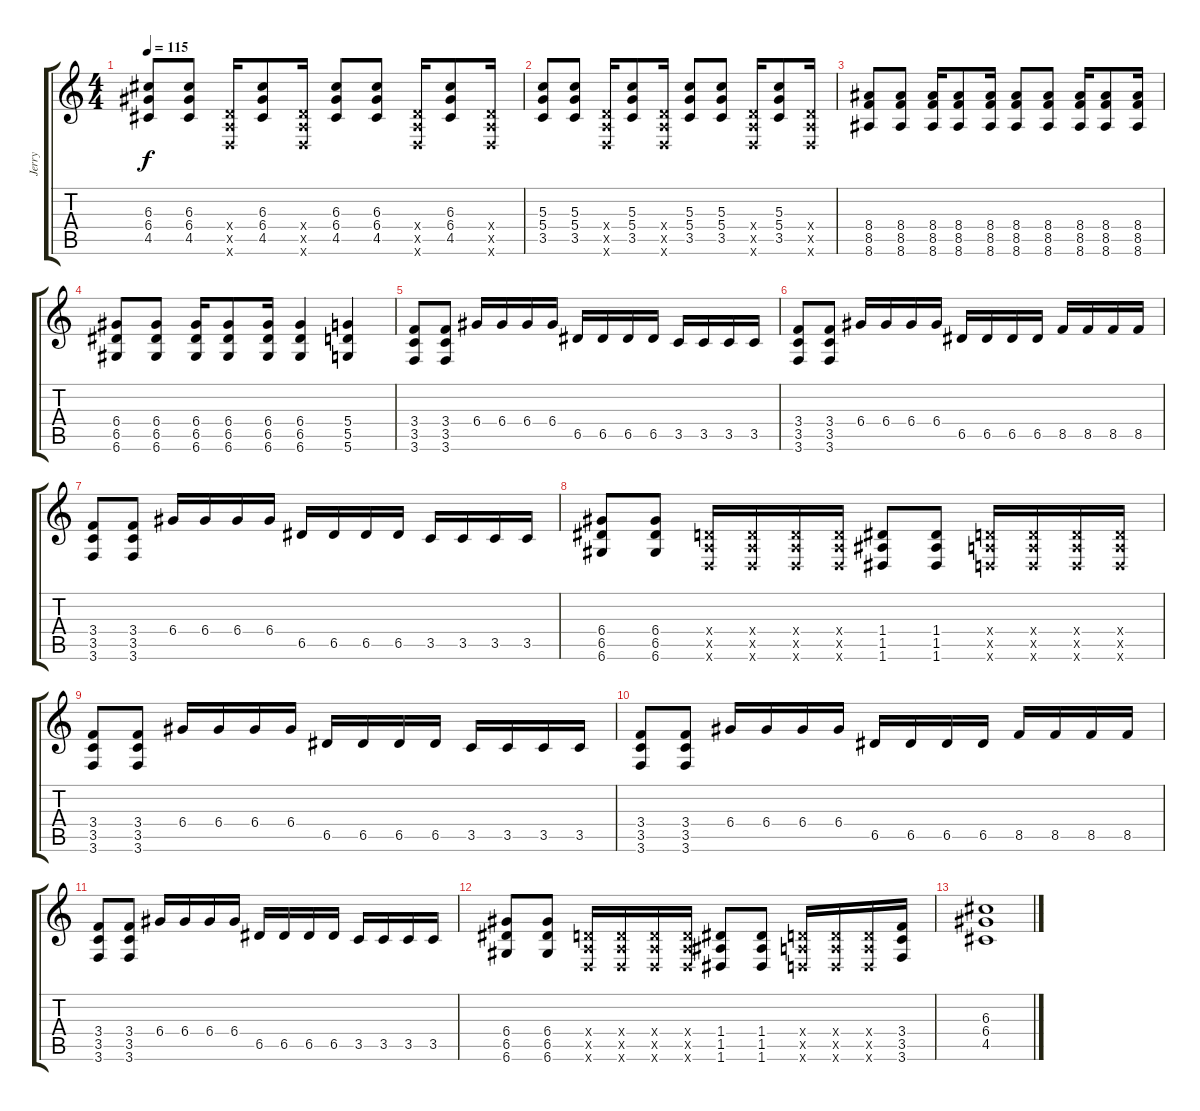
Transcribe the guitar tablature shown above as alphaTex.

\track ("Jerry" "Jerry") {instrument overdrivenguitar}
\staff {score tabs}
\tuning (E4 B3 G3 D3 A2 D2) {hide}
\ts (4 4)
\tempo 115
\clef g2
\ks c
(6.3 6.4 4.5).8{dy f} (6.3 6.4 4.5).8 (0.4{x} 0.5{x} 0.6{x}).16 (6.3 6.4 4.5).8 (0.4{x} 0.5{x} 0.6{x}).16 (6.3 6.4 4.5).8 (6.3 6.4 4.5).8 (0.4{x} 0.5{x} 0.6{x}).16 (6.3 6.4 4.5).8 (0.4{x} 0.5{x} 0.6{x}).16 |
(5.3 5.4 3.5).8 (5.3 5.4 3.5).8 (0.4{x} 0.5{x} 0.6{x}).16 (5.3 5.4 3.5).8 (0.4{x} 0.5{x} 0.6{x}).16 (5.3 5.4 3.5).8 (5.3 5.4 3.5).8 (0.4{x} 0.5{x} 0.6{x}).16 (5.3 5.4 3.5).8 (0.4{x} 0.5{x} 0.6{x}).16 |
(8.4 8.5 8.6).8 (8.4 8.5 8.6).8 (8.4 8.5 8.6).16 (8.4 8.5 8.6).8 (8.4 8.5 8.6).16 (8.4 8.5 8.6).8 (8.4 8.5 8.6).8 (8.4 8.5 8.6).16 (8.4 8.5 8.6).8 (8.4 8.5 8.6).16 |
(6.4 6.5 6.6).8 (6.4 6.5 6.6).8 (6.4 6.5 6.6).16 (6.4 6.5 6.6).8 (6.4 6.5 6.6).16 (6.4 6.5 6.6).4 (5.4 5.5 5.6).4 |
(3.4 3.5 3.6).8 (3.4 3.5 3.6).8 6.4.16 6.4.16 6.4.16 6.4.16 6.5.16 6.5.16 6.5.16 6.5.16 3.5.16 3.5.16 3.5.16 3.5.16 |
(3.4 3.5 3.6).8 (3.4 3.5 3.6).8 6.4.16 6.4.16 6.4.16 6.4.16 6.5.16 6.5.16 6.5.16 6.5.16 8.5.16 8.5.16 8.5.16 8.5.16 |
(3.4 3.5 3.6).8 (3.4 3.5 3.6).8 6.4.16 6.4.16 6.4.16 6.4.16 6.5.16 6.5.16 6.5.16 6.5.16 3.5.16 3.5.16 3.5.16 3.5.16 |
(6.4 6.5 6.6).8 (6.4 6.5 6.6).8 (0.4{x} 0.5{x} 0.6{x}).16 (0.4{x} 0.5{x} 0.6{x}).16 (0.4{x} 0.5{x} 0.6{x}).16 (0.4{x} 0.5{x} 0.6{x}).16 (1.4 1.5 1.6).8 (1.4 1.5 1.6).8 (0.4{x} 0.5{x} 0.6{x}).16 (0.4{x} 0.5{x} 0.6{x}).16 (0.4{x} 0.5{x} 0.6{x}).16 (0.4{x} 0.5{x} 0.6{x}).16 |
(3.4 3.5 3.6).8 (3.4 3.5 3.6).8 6.4.16 6.4.16 6.4.16 6.4.16 6.5.16 6.5.16 6.5.16 6.5.16 3.5.16 3.5.16 3.5.16 3.5.16 |
(3.4 3.5 3.6).8 (3.4 3.5 3.6).8 6.4.16 6.4.16 6.4.16 6.4.16 6.5.16 6.5.16 6.5.16 6.5.16 8.5.16 8.5.16 8.5.16 8.5.16 |
(3.4 3.5 3.6).8 (3.4 3.5 3.6).8 6.4.16 6.4.16 6.4.16 6.4.16 6.5.16 6.5.16 6.5.16 6.5.16 3.5.16 3.5.16 3.5.16 3.5.16 |
(6.4 6.5 6.6).8 (6.4 6.5 6.6).8 (0.4{x} 0.5{x} 0.6{x}).16 (0.4{x} 0.5{x} 0.6{x}).16 (0.4{x} 0.5{x} 0.6{x}).16 (0.4{x} 0.5{x} 0.6{x}).16 (1.4 1.5 1.6).8 (1.4 1.5 1.6).8 (0.4{x} 0.5{x} 0.6{x}).16 (0.4{x} 0.5{x} 0.6{x}).16 (0.4{x} 0.5{x} 0.6{x}).16 (3.4 3.5 3.6).16 |
(6.3 6.4 4.5).1
